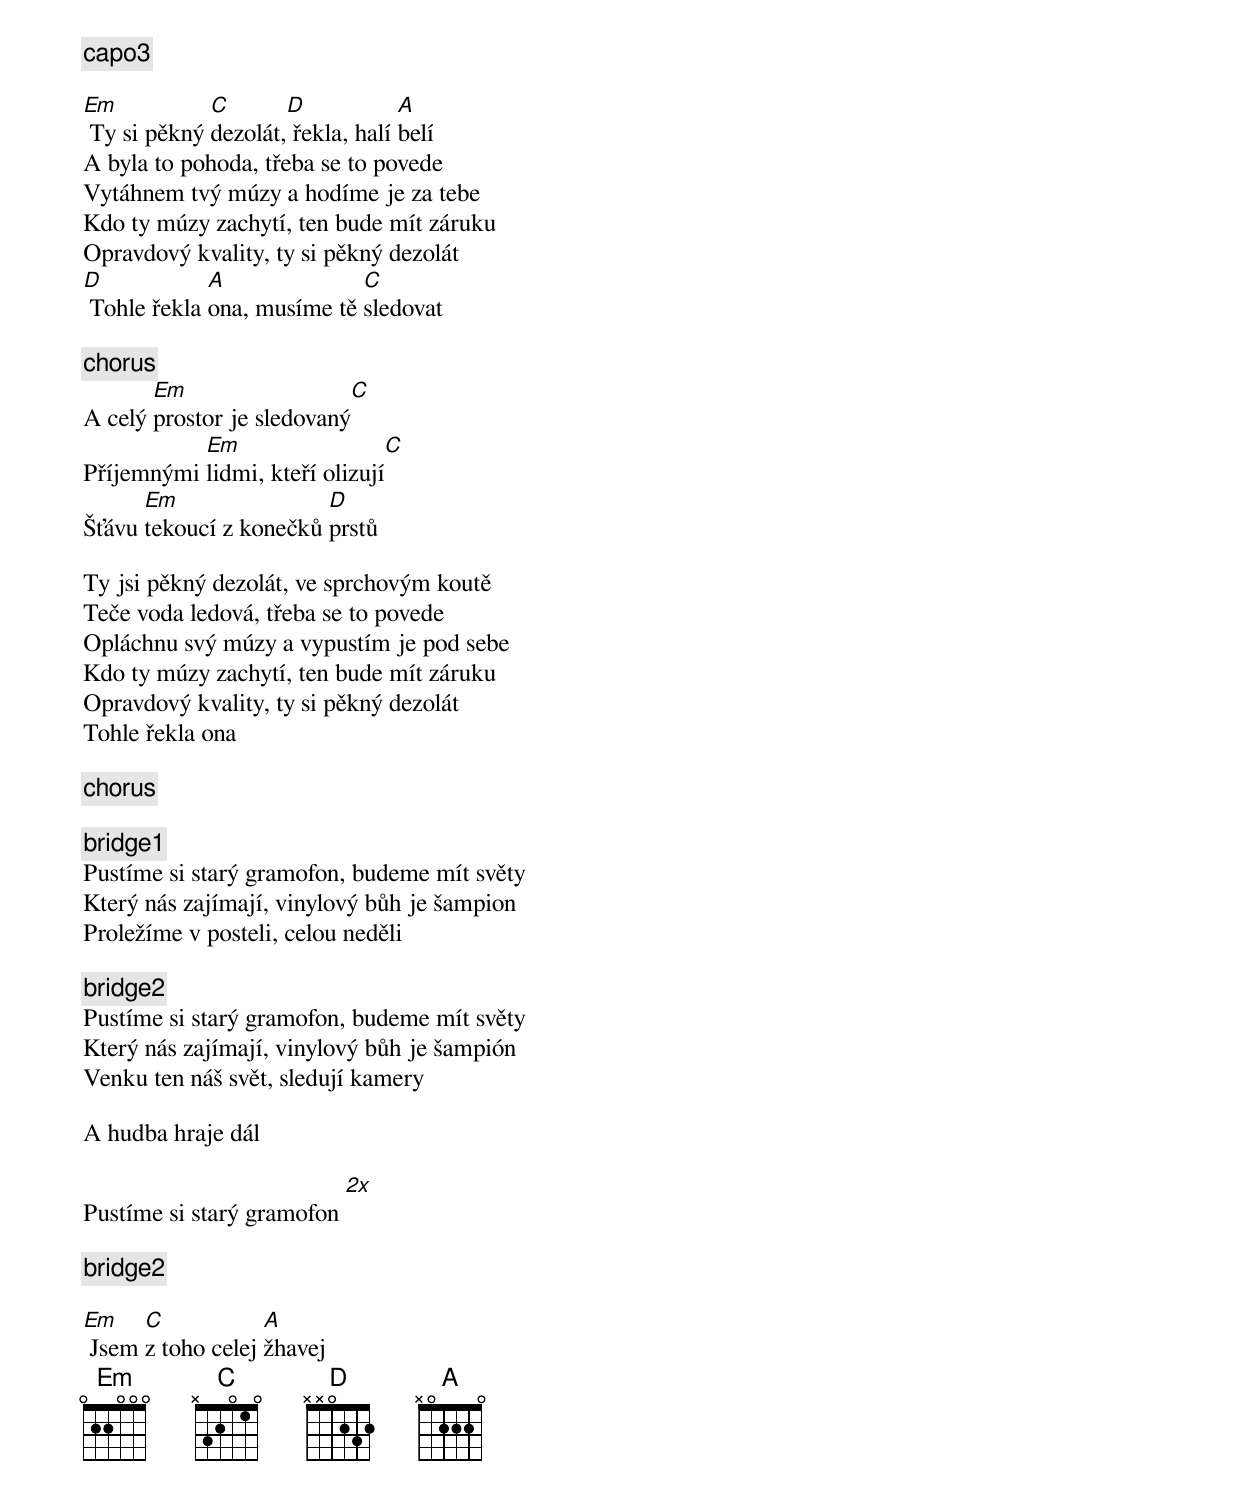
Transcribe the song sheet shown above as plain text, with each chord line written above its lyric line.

[capo3]

Em           C       D            A
 Ty si pěkný dezolát, řekla, halí belí
A byla to pohoda, třeba se to povede
Vytáhnem tvý múzy a hodíme je za tebe
Kdo ty múzy zachytí, ten bude mít záruku
Opravdový kvality, ty si pěkný dezolát
D            A              C
 Tohle řekla ona, musíme tě sledovat

[chorus]
       Em                  C
A celý prostor je sledovaný
           Em                  C
Příjemnými lidmi, kteří olizují
      Em                D
Šťávu tekoucí z konečků prstů

Ty jsi pěkný dezolát, ve sprchovým koutě
Teče voda ledová, třeba se to povede
Opláchnu svý múzy a vypustím je pod sebe
Kdo ty múzy zachytí, ten bude mít záruku
Opravdový kvality, ty si pěkný dezolát
Tohle řekla ona

[chorus]

[bridge1]
Pustíme si starý gramofon, budeme mít světy
Který nás zajímají, vinylový bůh je šampion
Proležíme v posteli, celou neděli

[bridge2]
Pustíme si starý gramofon, budeme mít světy
Který nás zajímají, vinylový bůh je šampión
Venku ten náš svět, sledují kamery

A hudba hraje dál

Pustíme si starý gramofon [2x]

[bridge2]

Em    C            A
 Jsem z toho celej žhavej
